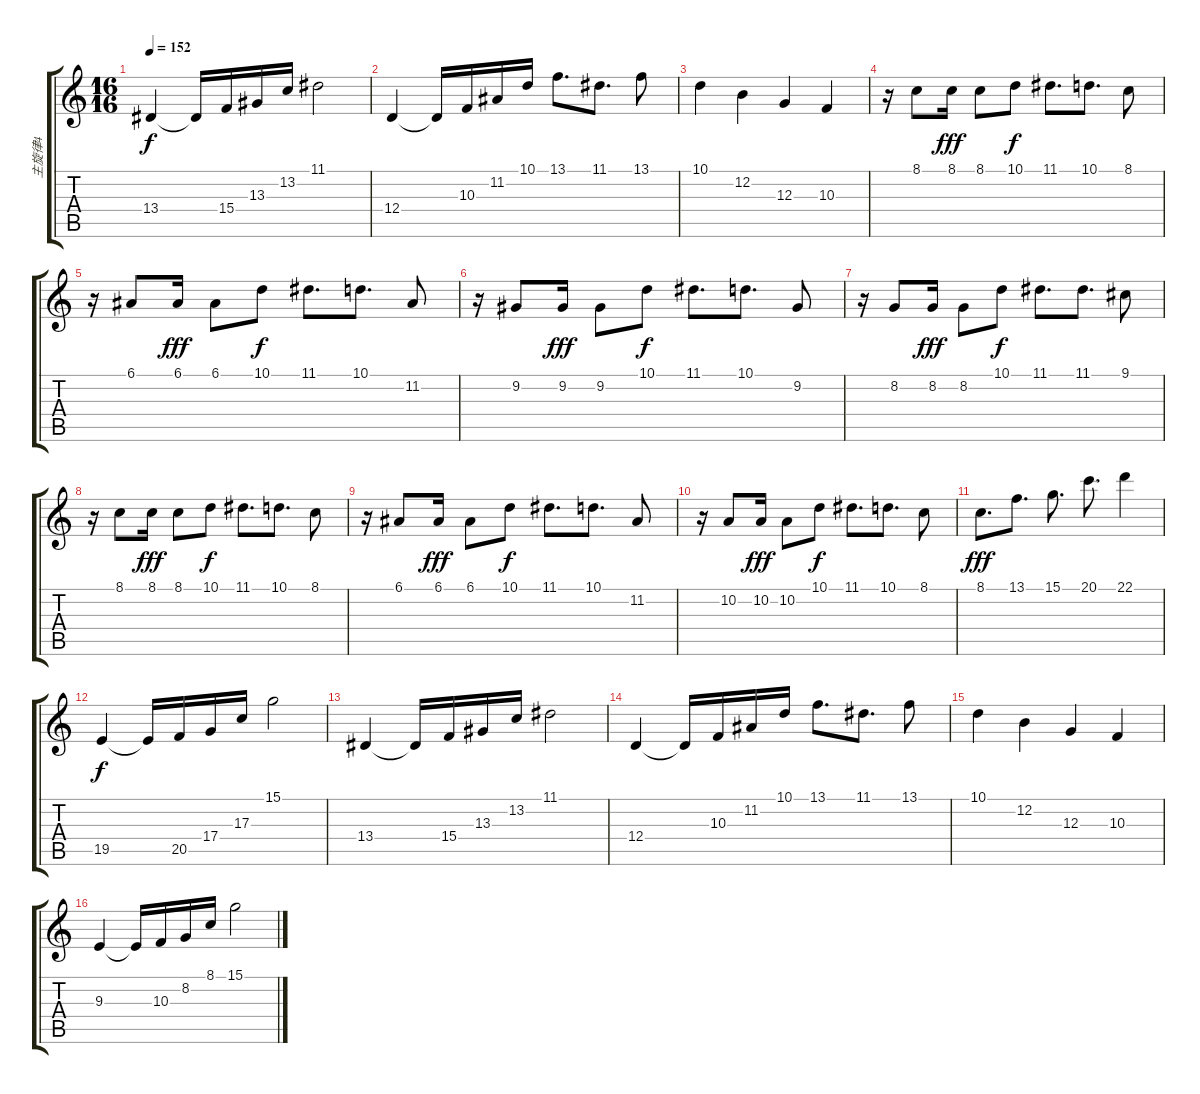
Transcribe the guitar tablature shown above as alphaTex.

\track ("主旋律4" "主旋律4") {instrument stringensemble1}
\staff {score tabs}
\tuning (E4 B3 G3 D3 A2 E2) {hide}
\ts (16 16)
\tempo 152
\clef g2
\ks c
13.4.4{dy f} 13.4{t}.16 15.4.16 13.3.16 13.2.16 11.1.2 |
12.4.4 12.4{t}.16 10.3.16 11.2.16 10.1.16 13.1.8{d} 11.1.8{d} 13.1.8 |
10.1.4 12.2.4 12.3.4 10.3.4 |
r.16 8.1.8 8.1.16{dy fff} 8.1.8 10.1.8{dy f} 11.1.8{d} 10.1.8{d} 8.1.8 |
r.16 6.1.8 6.1.16{dy fff} 6.1.8 10.1.8{dy f} 11.1.8{d} 10.1.8{d} 11.2.8 |
r.16 9.2.8 9.2.16{dy fff} 9.2.8 10.1.8{dy f} 11.1.8{d} 10.1.8{d} 9.2.8 |
r.16 8.2.8 8.2.16{dy fff} 8.2.8 10.1.8{dy f} 11.1.8{d} 11.1.8{d} 9.1.8 |
r.16 8.1.8 8.1.16{dy fff} 8.1.8 10.1.8{dy f} 11.1.8{d} 10.1.8{d} 8.1.8 |
r.16 6.1.8 6.1.16{dy fff} 6.1.8 10.1.8{dy f} 11.1.8{d} 10.1.8{d} 11.2.8 |
r.16 10.2.8 10.2.16{dy fff} 10.2.8 10.1.8{dy f} 11.1.8{d} 10.1.8{d} 8.1.8 |
8.1.8{d dy fff} 13.1.8{d} 15.1.8{d} 20.1.8{d} 22.1.4 |
19.5.4{dy f} 19.5{t}.16 20.5.16 17.4.16 17.3.16 15.1.2 |
13.4.4 13.4{t}.16 15.4.16 13.3.16 13.2.16 11.1.2 |
12.4.4 12.4{t}.16 10.3.16 11.2.16 10.1.16 13.1.8{d} 11.1.8{d} 13.1.8 |
10.1.4 12.2.4 12.3.4 10.3.4 |
9.3.4 9.3{t}.16 10.3.16 8.2.16 8.1.16 15.1.2
